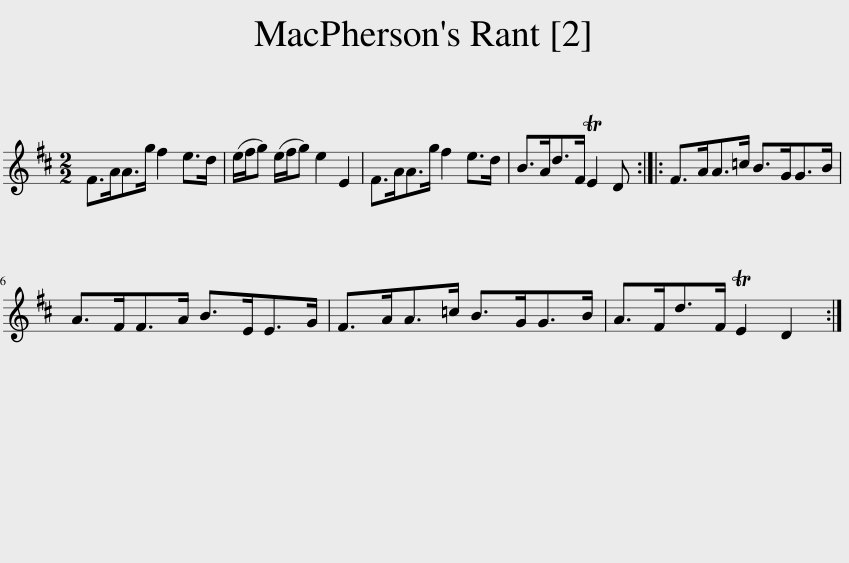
X:1
L:1/8
M:2/2
I:linebreak $
K:D
V:1 treble
V:1
 F>AA>g f2 e>d | (e/f/g) (e/f/g) e2 E2 | F>AA>g f2 e>d | B>Ad>F TE2 D :: F>AA>=c B>GG>B |$ %5
 A>FF>A B>EE>G | F>AA>=c B>GG>B | A>Fd>F TE2 D2 :| %8
